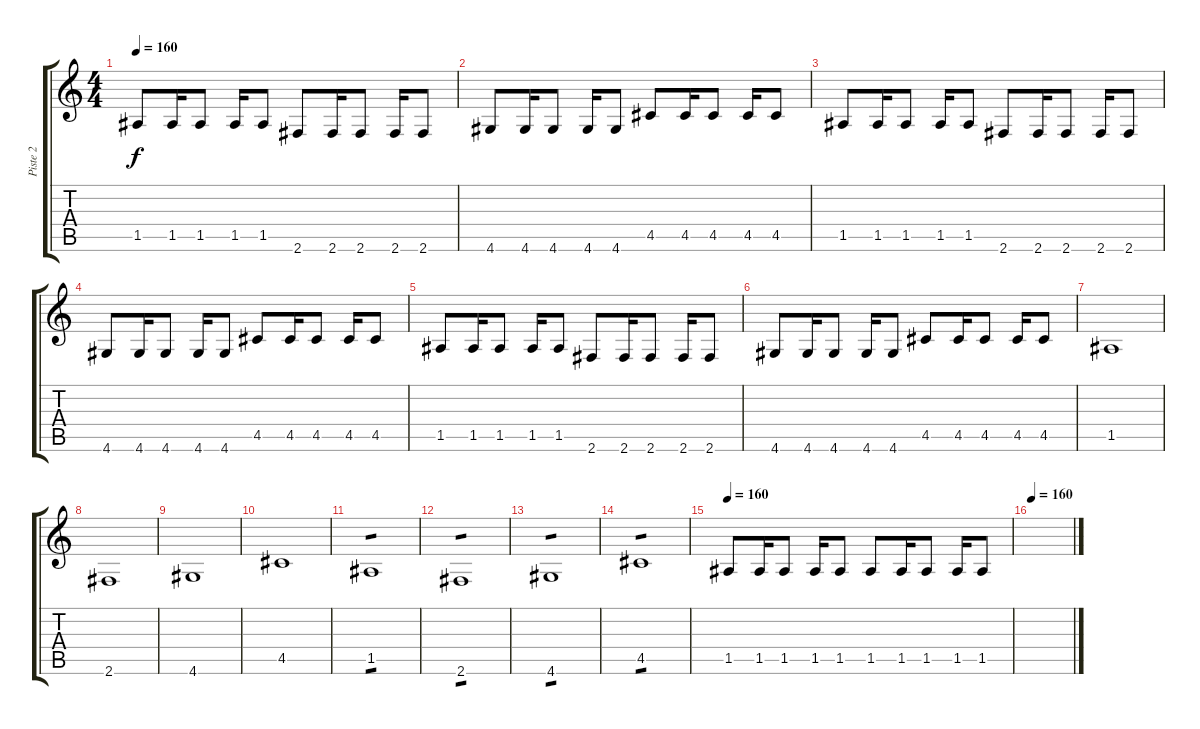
\track ("Piste 2" "Piste 2") {instrument electricbasspick}
\staff {score tabs}
\tuning (E4 B3 G3 D3 A2 E2) {hide}
\ts (4 4)
\tempo 160
\clef g2
\ks c
1.5.8{dy f} 1.5.16 1.5.8 1.5.16 1.5.8 2.6.8 2.6.16 2.6.8 2.6.16 2.6.8 |
4.6.8 4.6.16 4.6.8 4.6.16 4.6.8 4.5.8 4.5.16 4.5.8 4.5.16 4.5.8 |
1.5.8 1.5.16 1.5.8 1.5.16 1.5.8 2.6.8 2.6.16 2.6.8 2.6.16 2.6.8 |
4.6.8 4.6.16 4.6.8 4.6.16 4.6.8 4.5.8 4.5.16 4.5.8 4.5.16 4.5.8 |
1.5.8 1.5.16 1.5.8 1.5.16 1.5.8 2.6.8 2.6.16 2.6.8 2.6.16 2.6.8 |
4.6.8 4.6.16 4.6.8 4.6.16 4.6.8 4.5.8 4.5.16 4.5.8 4.5.16 4.5.8 |
1.5.1 |
2.6.1 |
4.6.1 |
4.5.1 |
1.5.1{tp 1} |
2.6.1{tp 1} |
4.6.1{tp 1} |
4.5.1{tp 1} |
\tempo 160
1.5.8 1.5.16 1.5.8 1.5.16 1.5.8 1.5.8 1.5.16 1.5.8 1.5.16 1.5.8 |
\tempo 160
